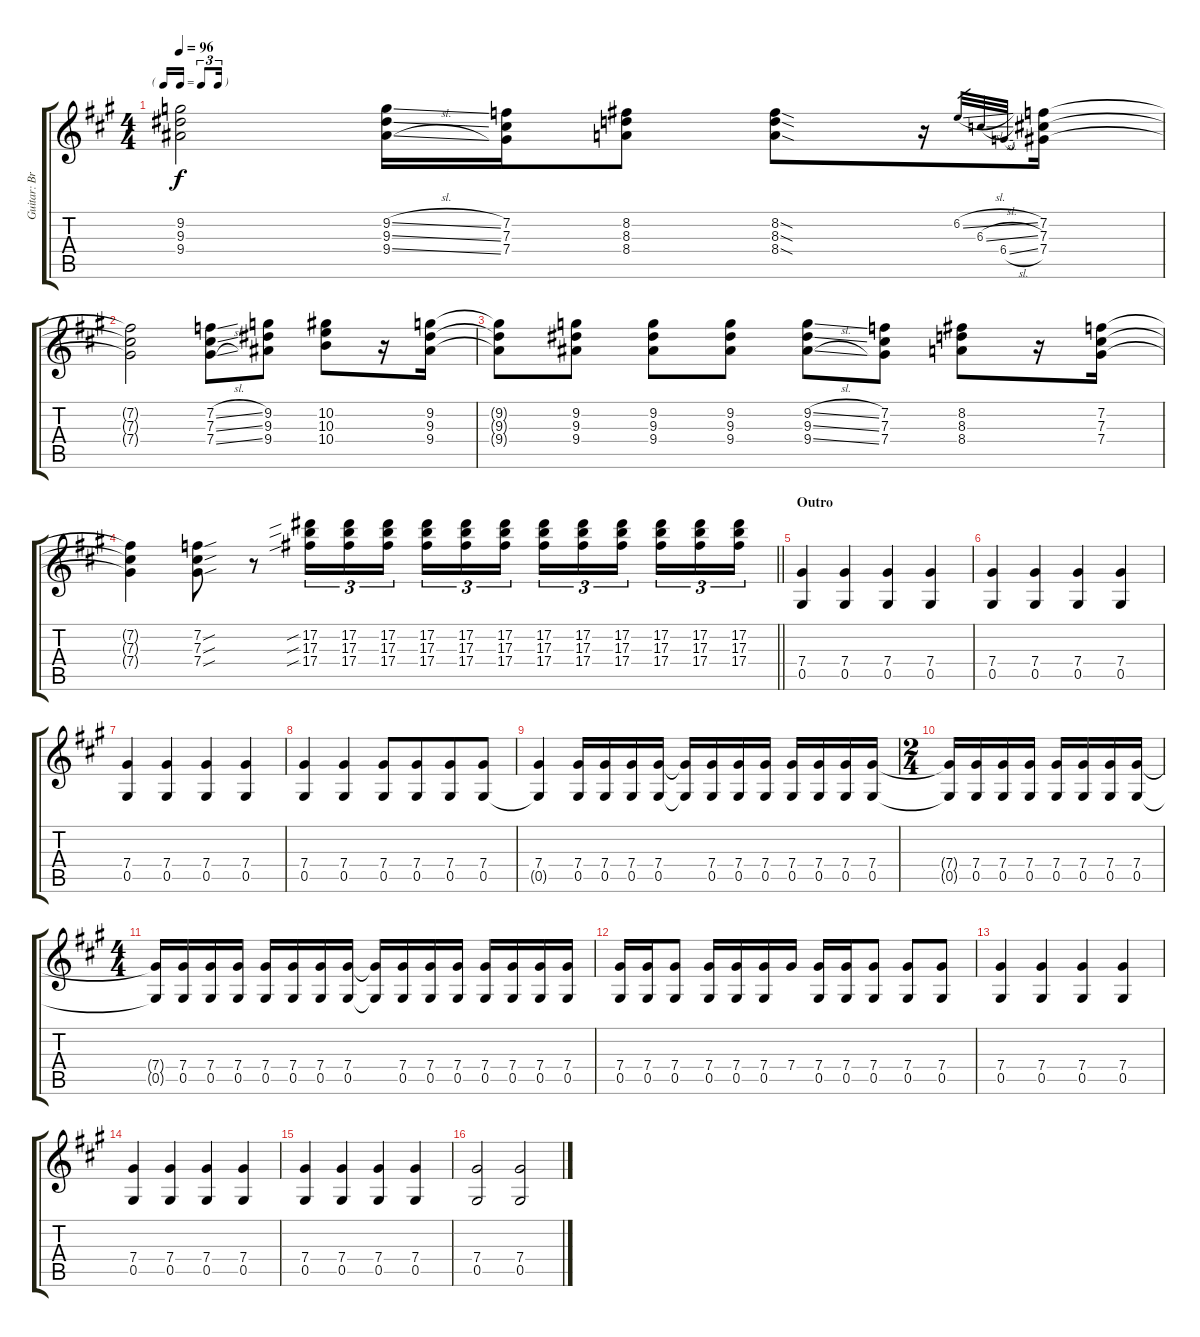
\track ("Guitar: Brad" "Guitar: Br") {instrument distortionguitar}
\staff {score tabs}
\tuning (Eb4 Bb3 Gb3 Db3 Ab2 Eb2) {hide}
\ts (4 4)
\tf triplet16th
\tempo 96
\clef g2
\ks a
(9.2{t} 9.3{t} 9.4{t}).2{dy f} (9.2{sl} 9.3{sl} 9.4{sl}).16 (7.2 7.3 7.4).16 (8.2 8.3 8.4).8 (8.2{sod} 8.3{sod} 8.4{sod}).8 r.16 6.2{sl}.32{gr} 6.3{sl}.32{gr} 6.4{sl}.32{gr} (7.2 7.3 7.4).16 |
(7.2{t} 7.3{t} 7.4{t}).2 (7.2{sl} 7.3{sl} 7.4{sl}).8 (9.2 9.3 9.4).8 (10.2 10.3 10.4).8 r.16 (9.2 9.3 9.4).16 |
(9.2{t} 9.3{t} 9.4{t}).8 (9.2 9.3 9.4).8 (9.2 9.3 9.4).8 (9.2 9.3 9.4).8 (9.2{sl} 9.3{sl} 9.4{sl}).8 (7.2 7.3 7.4).8 (8.2 8.3 8.4).8 r.16 (7.2 7.3 7.4).16 |
\barLineRight lightlight
(7.2{t} 7.3{t} 7.4{t}).4 (7.2{sou} 7.3{sou} 7.4{sou}).8 r.8 (17.2{sib} 17.3{sib} 17.4{sib}).16{tu (3 2)} (17.2 17.3 17.4).16{tu (3 2)} (17.2 17.3 17.4).16{tu (3 2) beam splitsecondary} (17.2 17.3 17.4).16{tu (3 2)} (17.2 17.3 17.4).16{tu (3 2)} (17.2 17.3 17.4).16{tu (3 2)} (17.2 17.3 17.4).16{tu (3 2)} (17.2 17.3 17.4).16{tu (3 2)} (17.2 17.3 17.4).16{tu (3 2) beam splitsecondary} (17.2 17.3 17.4).16{tu (3 2)} (17.2 17.3 17.4).16{tu (3 2)} (17.2 17.3 17.4).16{tu (3 2)} |
\section ("" "Outro")
(7.4 0.5).4 (7.4 0.5).4 (7.4 0.5).4 (7.4 0.5).4 |
(7.4 0.5).4 (7.4 0.5).4 (7.4 0.5).4 (7.4 0.5).4 |
(7.4 0.5).4 (7.4 0.5).4 (7.4 0.5).4 (7.4 0.5).4 |
(7.4 0.5).4 (7.4 0.5).4 (7.4 0.5).8 (7.4 0.5).8{beam merge} (7.4 0.5).8 (7.4 0.5).8 |
(7.4 0.5{t}).4 (7.4 0.5).16 (7.4 0.5).16{beam merge} (7.4 0.5).16 (7.4 0.5).16 (7.4{t} 0.5{t}).16 (7.4 0.5).16{beam merge} (7.4 0.5).16 (7.4 0.5).16 (7.4 0.5).16 (7.4 0.5).16{beam merge} (7.4 0.5).16 (7.4 0.5).16 |
\ts (2 4)
(7.4{t} 0.5{t}).16 (7.4 0.5).16{beam merge} (7.4 0.5).16 (7.4 0.5).16 (7.4 0.5).16 (7.4 0.5).16{beam merge} (7.4 0.5).16 (7.4 0.5).16 |
\ts (4 4)
(7.4{t} 0.5{t}).16 (7.4 0.5).16{beam merge} (7.4 0.5).16 (7.4 0.5).16 (7.4 0.5).16 (7.4 0.5).16{beam merge} (7.4 0.5).16 (7.4 0.5).16 (7.4{t} 0.5{t}).16 (7.4 0.5).16{beam merge} (7.4 0.5).16 (7.4 0.5).16 (7.4 0.5).16 (7.4 0.5).16{beam merge} (7.4 0.5).16 (7.4 0.5).16 |
(7.4 0.5).16{beam merge} (7.4 0.5).16 (7.4 0.5).8 (7.4 0.5).16 (7.4 0.5).16{beam merge} (7.4 0.5).16 7.4.16 (7.4 0.5).16{beam merge} (7.4 0.5).16 (7.4 0.5).8 (7.4 0.5).8{beam merge} (7.4 0.5).8 |
(7.4 0.5).4 (7.4 0.5).4 (7.4 0.5).4 (7.4 0.5).4 |
(7.4 0.5).4 (7.4 0.5).4 (7.4 0.5).4 (7.4 0.5).4 |
(7.4 0.5).4 (7.4 0.5).4 (7.4 0.5).4 (7.4 0.5).4 |
(7.4 0.5).2 (7.4 0.5).2
